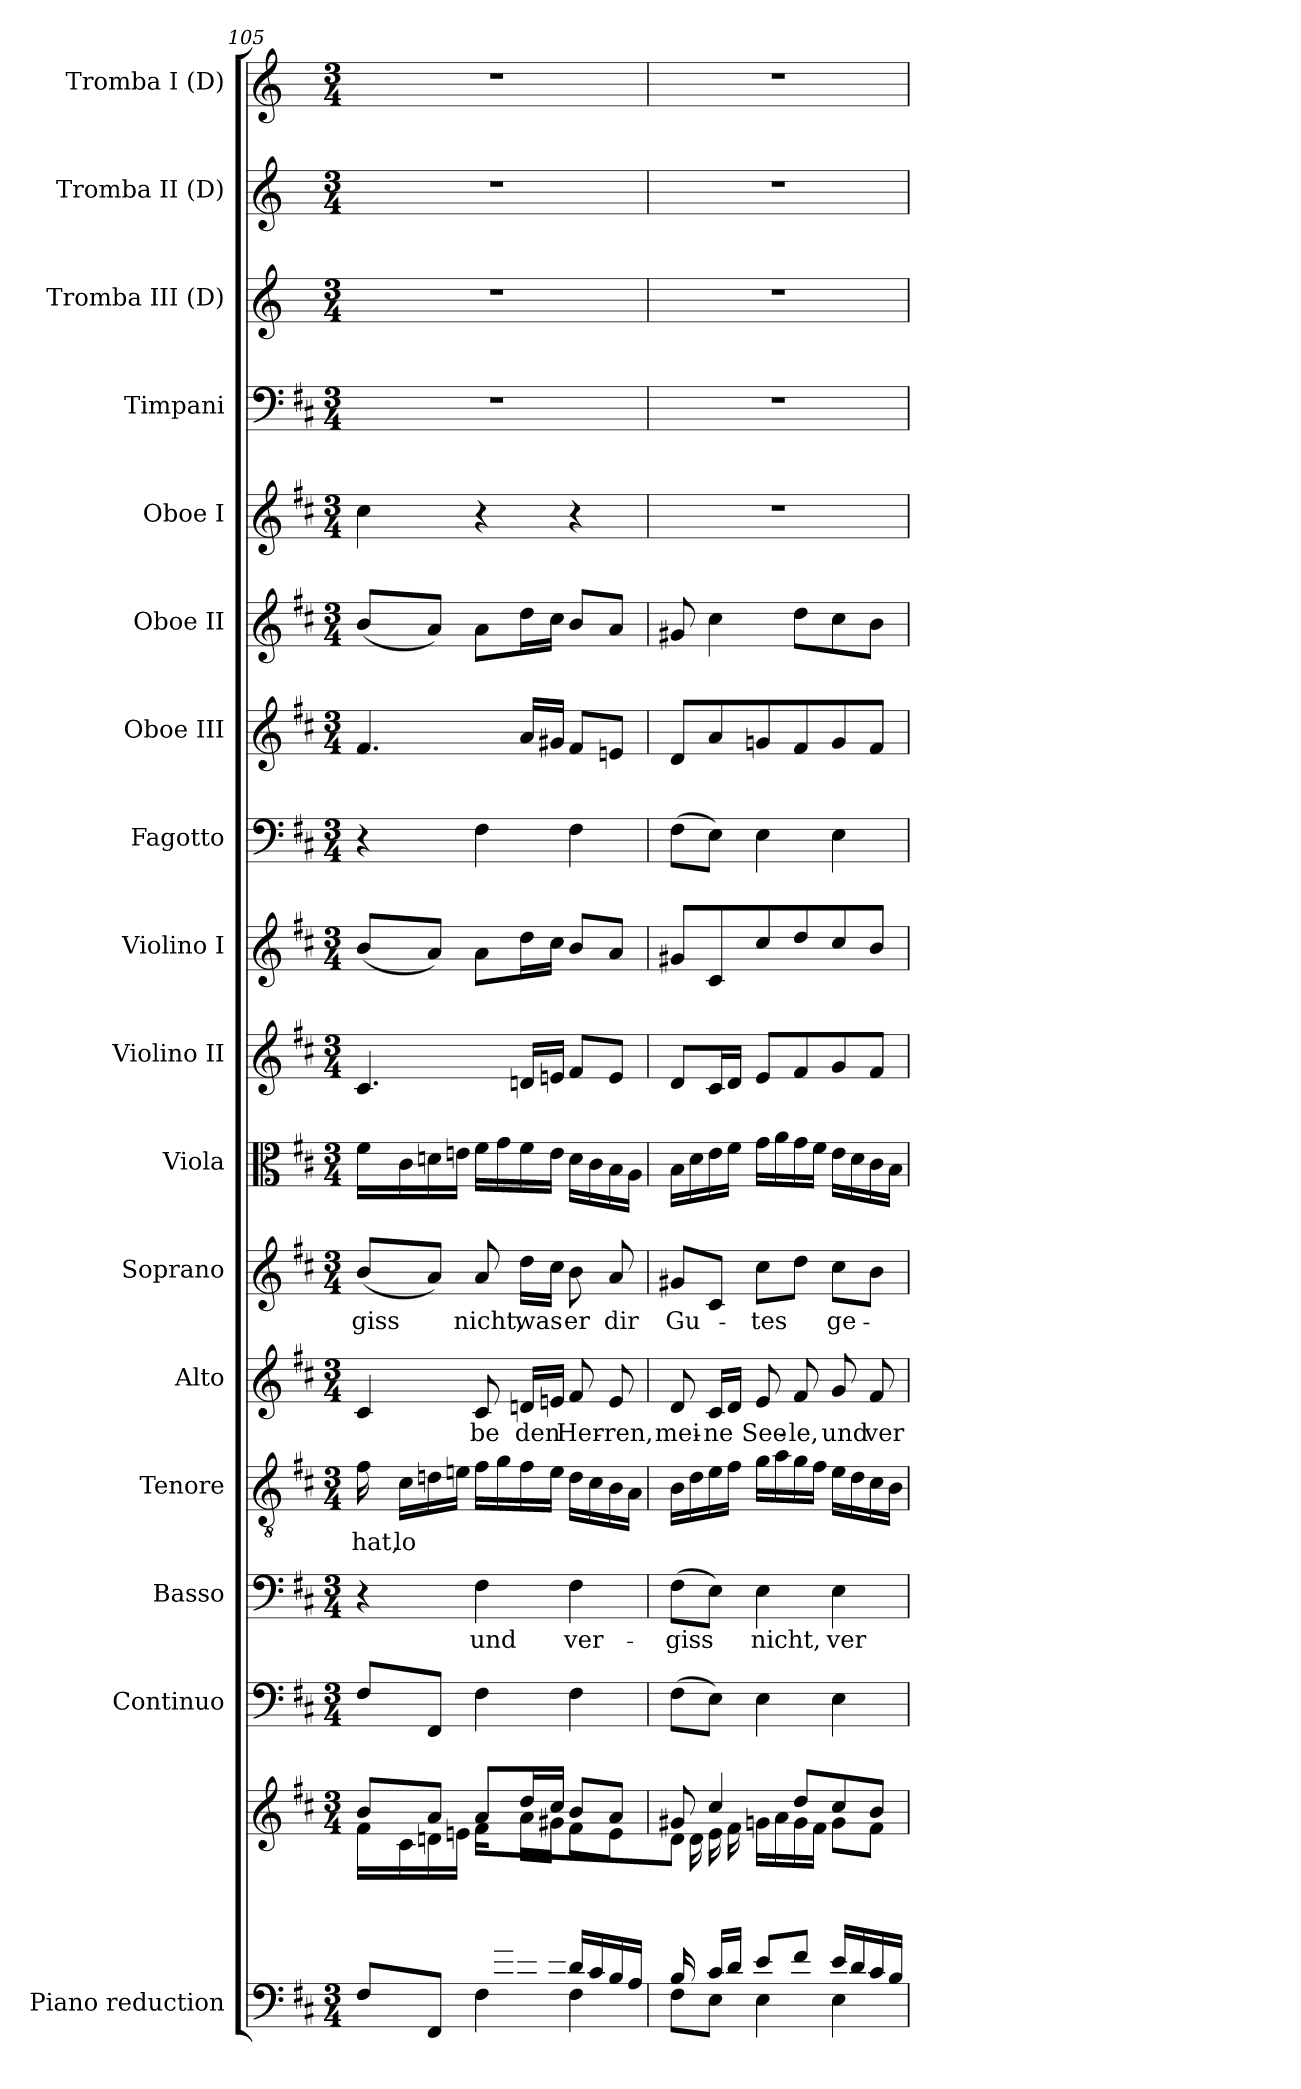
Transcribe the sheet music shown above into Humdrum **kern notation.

**kern	**kern	**kern	**kern	**text	**kern	**text	**kern	**text	**kern	**text	**kern	**kern	**kern	**kern	**kern	**kern	**kern	**kern	**kern	**kern	**kern
*part17	*part17	*part16	*part15	*part15	*part14	*part14	*part13	*part13	*part12	*part12	*part11	*part10	*part9	*part8	*part7	*part6	*part5	*part4	*part3	*part2	*part1
*staff18	*staff17	*staff16	*staff15	*staff15	*staff14	*staff14	*staff13	*staff13	*staff12	*staff12	*staff11	*staff10	*staff9	*staff8	*staff7	*staff6	*staff5	*staff4	*staff3	*staff2	*staff1
*I"Piano reduction	*	*I"Continuo	*I"Basso	*	*I"Tenore	*	*I"Alto	*	*I"Soprano	*	*I"Viola	*I"Violino II	*I"Violino I	*I"Fagotto	*I"Oboe III	*I"Oboe II	*I"Oboe I	*I"Timpani	*I"Tromba III (D)	*I"Tromba II (D)	*I"Tromba I (D)
*I'Pno	*	*	*	*	*	*	*	*	*	*	*	*	*	*	*I'Ob	*I'Ob	*I'Ob	*I'Timp	*	*	*
*clefF4	*clefG2	*clefF4	*clefF4	*	*clefGv2	*	*clefG2	*	*clefG2	*	*clefC3	*clefG2	*clefG2	*clefF4	*clefG2	*clefG2	*clefG2	*clefF4	*clefG2	*clefG2	*clefG2
*	*	*	*	*	*	*	*	*	*	*	*	*	*	*	*	*	*	*	*ITrd-1c-2	*ITrd-1c-2	*ITrd-1c-2
*k[f#c#]	*k[f#c#]	*k[f#c#]	*k[f#c#]	*	*k[f#c#]	*	*k[f#c#]	*	*k[f#c#]	*	*k[f#c#]	*k[f#c#]	*k[f#c#]	*k[f#c#]	*k[f#c#]	*k[f#c#]	*k[f#c#]	*k[f#c#]	*k[f#c#]	*k[f#c#]	*k[f#c#]
*M3/4	*M3/4	*M3/4	*M3/4	*	*M3/4	*	*M3/4	*	*M3/4	*	*M3/4	*M3/4	*M3/4	*M3/4	*M3/4	*M3/4	*M3/4	*M3/4	*M3/4	*M3/4	*M3/4
=105	=105	=105	=105	=105	=105	=105	=105	=105	=105	=105	=105	=105	=105	=105	=105	=105	=105	=105	=105	=105	=105
*^	*^	*	*	*	*	*	*	*	*	*	*	*	*	*	*	*	*	*	*	*	*
*	*	*	*^	*	*	*	*	*	*	*	*	*	*	*	*	*	*	*	*	*	*	*	*
!	!	!	!	!	!	!	!	!	!LO:LY:b	!	!	!	!LO:LY:b	!	!	!	!	!	!	!	!	!	!	!
4ryy	8F#/L	8b/L	16f#\LL	4ryy	8F#/L	4r	.	16f#\	hat,	4c#/	.	(<8b/L	giss	16f#\LL	4.c#/	(<8b/L	4r	4.f#/	(<8b/L	4cc#\	2.r	2.r	2.r	2.r
!	!	!	!	!	!	!	!	!	!LO:LY:b	!	!	!	!	!	!	!	!	!	!	!	!	!	!	!
.	.	.	16c#\	.	.	.	.	16c#\LL	lo	.	.	.	.	16c#\	.	.	.	.	.	.	.	.	.	.
.	8FF#/J	8a/J	16dn\	.	8FF#/J	.	.	16dn\	.	.	.	8a/J)	.	16dn\	.	8a/J)	.	.	8a/J)	.	.	.	.	.
.	.	.	16en\JJ	.	.	.	.	16en\JJ	.	.	.	.	.	16en\JJ	.	.	.	.	.	.	.	.	.	.
!	!	!	!	!	!	!	!LO:LY:b	!	!	!	!LO:LY:b	!	!LO:LY:b	!	!	!	!	!	!	!	!	!	!	!
16ryy	4F#\	8a/L	8ryy	16f#\LL	4F#\	4F#\	und	16f#\LL	.	8c#/	be	8a/	nicht,	16f#\LL	.	8a\L	4F#\	.	8a\L	4r	.	.	.	.
16g/	.	.	.	4..ryy	.	.	.	16g\	.	.	.	.	.	16g\	.	.	.	.	.	.	.	.	.	.
!	!	!	!	!	!	!	!	!	!	!	!LO:LY:b	!	!LO:LY:b	!	!	!	!	!	!	!	!	!	!	!
16f#/	.	16dd/L	16a\LL	.	.	.	.	16f#\	.	16dn/LL	den	16dd\LL	was	16f#\	16dn/LL	16dd\L	.	16a/LL	16dd\L	.	.	.	.	.
16e/JJ	.	16cc#/JJ	16g#X\JJ	.	.	.	.	16e\JJ	.	16en/JJ	.	16cc#\JJ	.	16e\JJ	16en/JJ	16cc#\JJ	.	16g#X/JJ	16cc#\JJ	.	.	.	.	.
!	!	!	!	!	!	!	!LO:LY:b	!	!	!	!LO:LY:b	!	!LO:LY:b	!	!	!	!	!	!	!	!	!	!	!
16d/LL	4F#\	8b/L	8f#\L	.	4F#\	4F#\	ver-	16d\LL	.	8f#/	Her-	8b\	er	16d\LL	8f#/L	8b/L	4F#\	8f#/L	8b/L	4r	.	.	.	.
16c#/	.	.	.	.	.	.	.	16c#\	.	.	.	.	.	16c#\	.	.	.	.	.	.	.	.	.	.
!	!	!	!	!	!	!	!	!	!	!	!LO:LY:b	!	!LO:LY:b	!	!	!	!	!	!	!	!	!	!	!
16B/	.	8a/J	8e\J	.	.	.	.	16B\	.	8e/	ren,	8a/	dir	16B\	8e/J	8a/J	.	8en/J	8a/J	.	.	.	.	.
16A/JJ	.	.	.	.	.	.	.	16A\JJ	.	.	.	.	.	16A\JJ	.	.	.	.	.	.	.	.	.	.
!!LO:PB:g=z
=106	=106	=106	=106	=106	=106	=106	=106	=106	=106	=106	=106	=106	=106	=106	=106	=106	=106	=106	=106	=106	=106	=106	=106	=106
*	*^	*	*	*	*	*	*	*	*	*	*	*	*	*	*	*	*	*	*	*	*	*	*	*
!	!	!	!	!	!	!	!	!LO:LY:b	!	!	!	!LO:LY:b	!	!LO:LY:b	!	!	!	!	!	!	!	!	!	!	!
16B/LL	8ryy	8F#\L	8g#X/	16ryy	8d\	(>8F#\L	(>8F#\L	giss	16B\LL	.	8d/	mei-	8g#X/L	Gu-	16B\LL	8d/L	8g#X/L	(>8F#\L	8d/L	8g#X/	2.r	2.r	2.r	2.r	2.r
2ryy	.	.	.	16d\	.	.	.	.	16d\	.	.	.	.	.	16d\	.	.	.	.	.	.	.	.	.	.
!	!	!	!	!	!	!	!	!	!	!	!	!LO:LY:b	!	!	!	!	!	!	!	!	!	!	!	!	!
.	16c#/LL	8E\J	4cc#/	16e\	2ryy	8E\J)	8E\J)	.	16e\	.	16c#/LL	ne	8c#/J	.	16e\	16c#/L	8c#/	8E\J)	8a/	4cc#\	.	.	.	.	.
.	16d/JJ	.	.	16f#\JJ	.	.	.	.	16f#\JJ	.	16d/JJ	.	.	.	16f#\JJ	16d/JJ	.	.	.	.	.	.	.	.	.
!	!	!	!	!	!	!	!	!LO:LY:b	!	!	!	!LO:LY:b	!	!LO:LY:b	!	!	!	!	!	!	!	!	!	!	!
.	8e/L	4E\	.	16gn\LL	.	4E\	4E\	nicht,	16g\LL	.	8e/	See-	8cc#\L	-tes	16g\LL	8e/L	8cc#/	4E\	8gn/	.	.	.	.	.	.
.	.	.	.	16a\	.	.	.	.	16a\	.	.	.	.	.	16a\	.	.	.	.	.	.	.	.	.	.
!	!	!	!	!	!	!	!	!	!	!	!	!LO:LY:b	!	!	!	!	!	!	!	!	!	!	!	!	!
.	8f#/J	.	8dd/L	16g\	.	.	.	.	16g\	.	8f#/	-le,	8dd\J	.	16g\	8f#/	8dd/	.	8f#/	8dd\L	.	.	.	.	.
.	.	.	.	16f#\JJ	.	.	.	.	16f#\JJ	.	.	.	.	.	16f#\JJ	.	.	.	.	.	.	.	.	.	.
!	!	!	!	!	!	!	!	!LO:LY:b	!	!	!	!LO:LY:b	!	!LO:LY:b	!	!	!	!	!	!	!	!	!	!	!
.	16e/LL	4E\	8cc#/	8g\L	.	4E\	4E\	ver-	16e\LL	.	8g/	und	8cc#\L	ge-	16e\LL	8g/	8cc#/	4E\	8g/	8cc#\	.	.	.	.	.
8.ryy	16d/	.	.	.	.	.	.	.	16d\	.	.	.	.	.	16d\	.	.	.	.	.	.	.	.	.	.
!	!	!	!	!	!	!	!	!	!	!	!	!LO:LY:b	!	!	!	!	!	!	!	!	!	!	!	!	!
.	16c#/	.	8b/J	8f#\J	8ryy	.	.	.	16c#\	.	8f#/	ver-	8b\J	.	16c#\	8f#/J	8b/J	.	8f#/J	8b\J	.	.	.	.	.
.	16B/JJ	.	.	.	.	.	.	.	16B\JJ	.	.	.	.	.	16B\JJ	.	.	.	.	.	.	.	.	.	.
*v	*v	*v	*	*	*	*	*	*	*	*	*	*	*	*	*	*	*	*	*	*	*	*	*	*	*
*	*v	*v	*v	*	*	*	*	*	*	*	*	*	*	*	*	*	*	*	*	*	*	*	*
=	=	=	=	=	=	=	=	=	=	=	=	=	=	=	=	=	=	=	=	=	=
*-	*-	*-	*-	*-	*-	*-	*-	*-	*-	*-	*-	*-	*-	*-	*-	*-	*-	*-	*-	*-	*-
